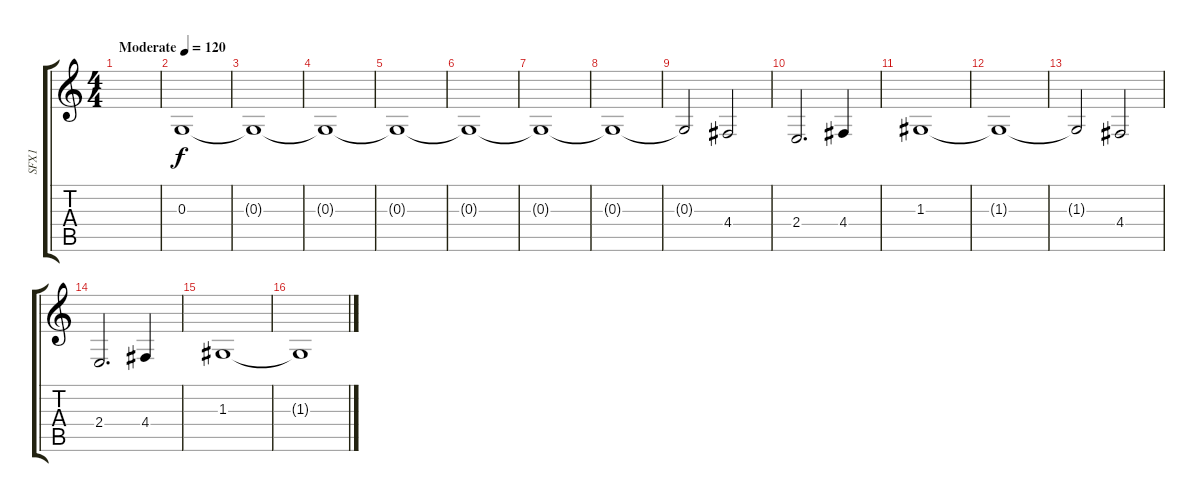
\track ("SFX1" "SFX1") {instrument stringensemble1}
\staff {score tabs}
\tuning (E4 B3 G3 D3 A2 E2) {hide}
\ts (4 4)
\tempo (120 "Moderate")
\clef g2
\ks c
|
0.3.1 |
0.3{t}.1 |
0.3{t}.1 |
0.3{t}.1 |
0.3{t}.1 |
0.3{t}.1 |
0.3{t}.1 |
0.3{t}.2 4.4.2 |
2.4.2{d} 4.4.4 |
1.3.1 |
1.3{t}.1 |
1.3{t}.2 4.4.2 |
2.4.2{d} 4.4.4 |
1.3.1 |
1.3{t}.1
